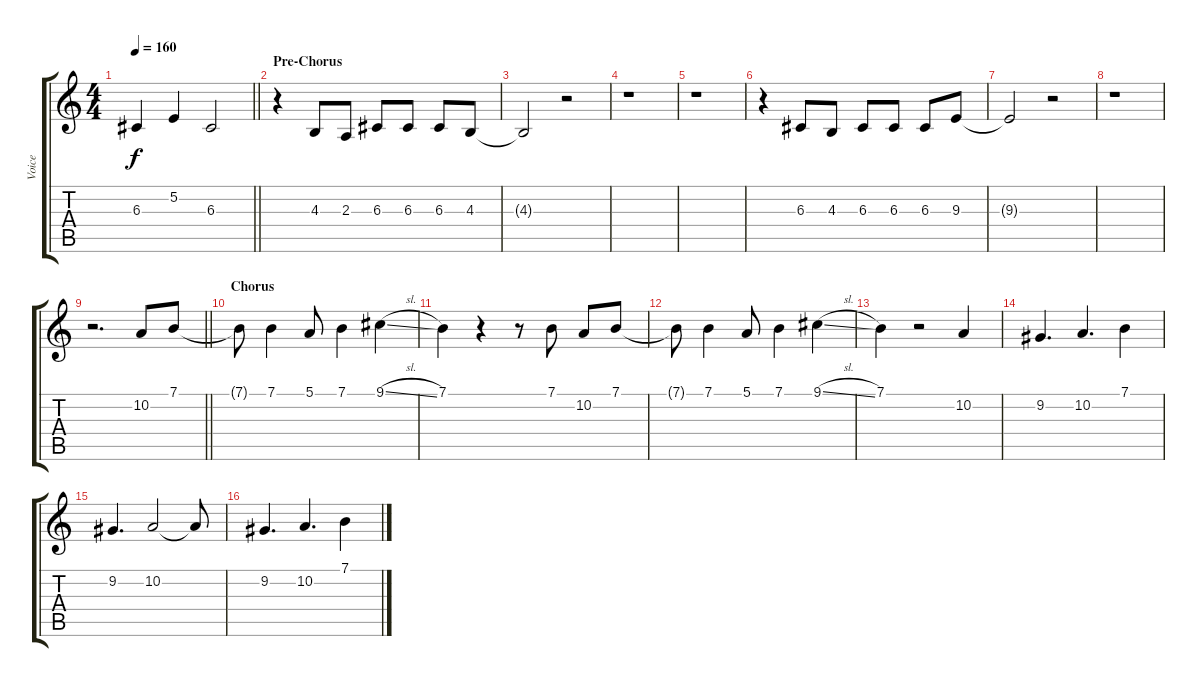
\track ("Voice" "Voice") {instrument clarinet}
\staff {score tabs}
\tuning (E4 B3 G3 D3 A2 E2) {hide}
\ts (4 4)
\tempo 160
\clef g2
\barLineRight lightlight
\ks c
6.3.4{dy f} 5.2.4 6.3.2 |
\section ("" "Pre-Chorus")
r.4 4.3.8 2.3.8 6.3.8 6.3.8 6.3.8 4.3.8 |
4.3{t}.2 r.2 |
r.1 |
r.1 |
r.4 6.3.8 4.3.8 6.3.8 6.3.8 6.3.8 9.3.8 |
9.3{t}.2 r.2 |
r.1 |
\barLineRight lightlight
r.2{d} 10.2.8 7.1.8 |
\section ("" "Chorus")
7.1{t}.8 7.1.4 5.1.8 7.1.4 9.1{sl}.4 |
7.1.4 r.4 r.8 7.1.8 10.2.8 7.1.8 |
7.1{t}.8 7.1.4 5.1.8 7.1.4 9.1{sl}.4 |
7.1.4 r.2 10.2.4 |
9.2.4{d} 10.2.4{d} 7.1.4 |
9.2.4{d} 10.2.2 10.2{t}.8 |
9.2.4{d} 10.2.4{d} 7.1.4
